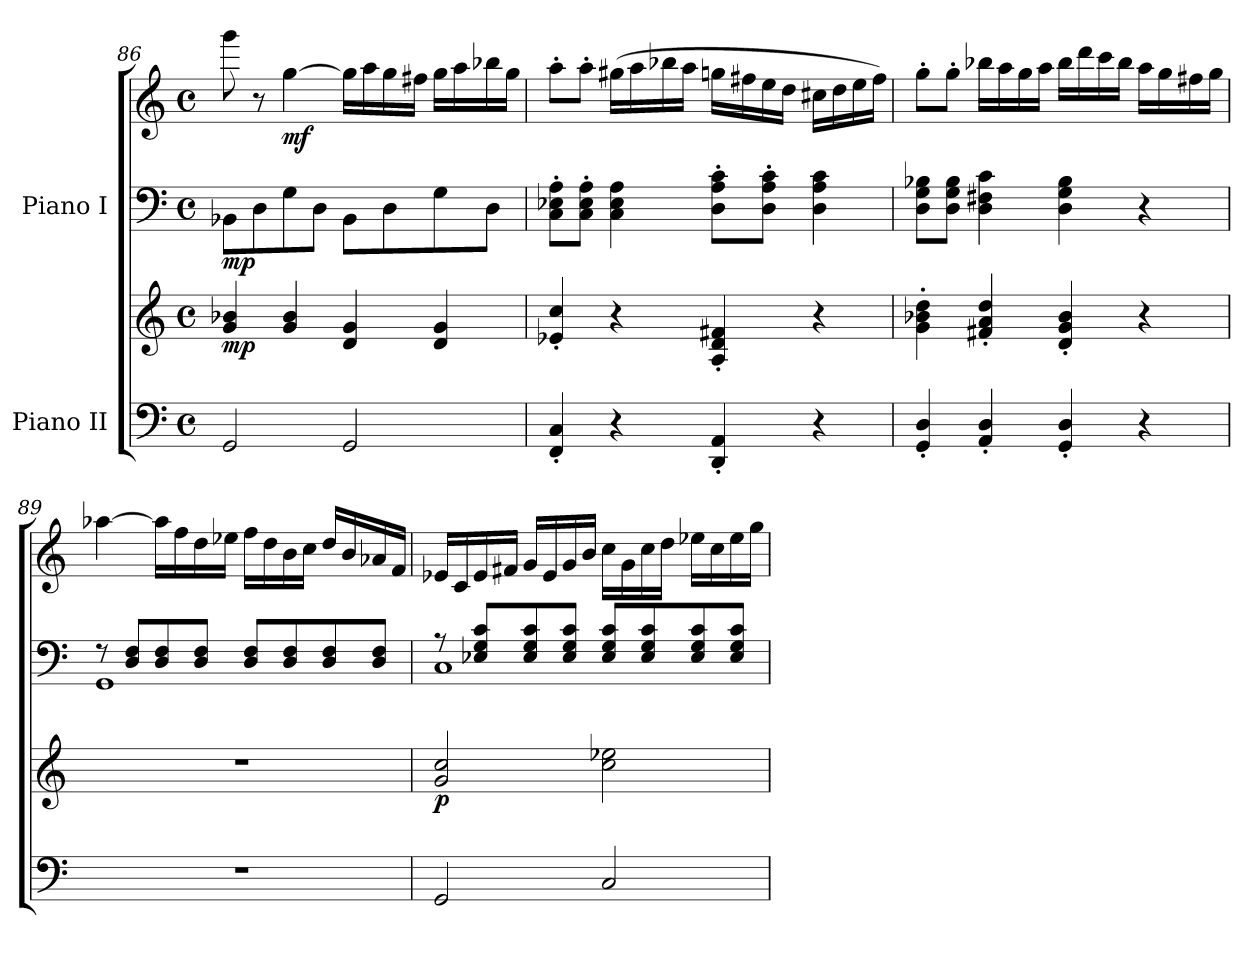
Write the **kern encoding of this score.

**kern	**kern	**dynam	**kern	**kern	**dynam
*part2	*part2	*part2	*part1	*part1	*part1
*staff4	*staff3	*staff3/4	*staff2	*staff1	*staff1/2
*I"Piano II	*	*	*I"Piano I	*	*
*clefF4	*clefG2	*	*clefF4	*clefG2	*
*k[]	*k[]	*	*k[]	*k[]	*
*M4/4	*M4/4	*	*M4/4	*M4/4	*
*met(c)	*met(c)	*	*met(c)	*met(c)	*
=86	=86	=86	=86	=86	=86
!	!	!LO:DY:b	!	!	!LO:DY:b=2
2GG/	4g/ 4b-X/	mp	8BB-X\L	8ggg\	mp
.	.	.	8D\	8r	.
!	!	!	!	!	!LO:DY:b
.	4g/ 4b-/	.	8G\	[4gg\	mf
.	.	.	8D\J	.	.
2GG/	4d/ 4g/	.	8BB-\L	16gg\LL]	.
.	.	.	.	16aa\	.
.	.	.	8D\	16gg\	.
.	.	.	.	16ff#X\JJ	.
.	4d/ 4g/	.	8G\	16gg\LL	.
.	.	.	.	16aa\	.
.	.	.	8D\J	16bb-X\	.
.	.	.	.	16gg\JJ	.
!!LO:LB:g=z
=87	=87	=87	=87	=87	=87
4FF/' 4C/'	4e-X/' 4cc/'	.	8C\' 8E-X\' 8A\'L	8aa'\L	.
.	.	.	8C\' 8E-\' 8A\'J	8aa'\J	.
4r	4r	.	4C\ 4E-\ 4A\	(>16gg#X\LL	.
.	.	.	.	16aa\	.
.	.	.	.	16bb-X\	.
.	.	.	.	16aa\JJ	.
4DD/' 4AA/'	4A/' 4d/' 4f#X/'	.	8D\' 8A\' 8c\'L	16ggn\LL	.
.	.	.	.	16ff#X\	.
.	.	.	8D\' 8A\' 8c\'J	16ee\	.
.	.	.	.	16dd\JJ	.
4r	4r	.	4D\ 4A\ 4c\	16cc#X\LL	.
.	.	.	.	16dd\	.
.	.	.	.	16ee\	.
.	.	.	.	16ff#\JJ)	.
=88	=88	=88	=88	=88	=88
4GG/' 4D/'	4g\' 4b-X\' 4dd\'	.	8D\ 8G\ 8B-X\L	8gg'\L	.
.	.	.	8D\ 8G\ 8B-\J	8gg'\J	.
4AA/' 4D/'	4f#X/' 4a/' 4dd/'	.	4D\ 4F#X\ 4c\	16bb-X\LL	.
.	.	.	.	16aa\	.
.	.	.	.	16gg\	.
.	.	.	.	16aa\JJ	.
4GG/' 4D/'	4d/' 4g/' 4b-/'	.	4D\ 4G\ 4B-\	16bb-\LL	.
.	.	.	.	16ddd\	.
.	.	.	.	16ccc\	.
.	.	.	.	16bb-\JJ	.
4r	4r	.	4r	16aa\LL	.
.	.	.	.	16gg\	.
.	.	.	.	16ff#X\	.
.	.	.	.	16gg\JJ	.
!!LO:LB:g=z
=89	=89	=89	=89	=89	=89
*	*	*	*^	*	*
1r	1r	.	8r	1GG	[4aa-X\	.
.	.	.	8D/ 8F/L	.	.	.
.	.	.	8D/ 8F/	.	16aa-\LL]	.
.	.	.	.	.	16ff\	.
.	.	.	8D/ 8F/J	.	16dd\	.
.	.	.	.	.	16ee-X\JJ	.
.	.	.	8D/ 8F/L	.	16ff\LL	.
.	.	.	.	.	16dd\	.
.	.	.	8D/ 8F/	.	16b\	.
.	.	.	.	.	16cc\JJ	.
.	.	.	8D/ 8F/	.	16dd/LL	.
.	.	.	.	.	16b/	.
.	.	.	8D/ 8F/J	.	16a-X/	.
.	.	.	.	.	16f/JJ	.
=90	=90	=90	=90	=90	=90	=90
!	!	!LO:DY:b	!	!	!	!
2GG/	2g/ 2cc/	p	8r	1C	16e-X/LL	.
.	.	.	.	.	16c/	.
.	.	.	8E-X/ 8G/ 8c/L	.	16e-/	.
.	.	.	.	.	16f#X/JJ	.
.	.	.	8E-/ 8G/ 8c/	.	16g/LL	.
.	.	.	.	.	16e-/	.
.	.	.	8E-/ 8G/ 8c/J	.	16g/	.
.	.	.	.	.	16b/JJ	.
2C/	2cc\ 2ee-X\	.	8E-/ 8G/ 8c/L	.	16cc\LL	.
.	.	.	.	.	16g\	.
.	.	.	8E-/ 8G/ 8c/	.	16cc\	.
.	.	.	.	.	16dd\JJ	.
.	.	.	8E-/ 8G/ 8c/	.	16ee-X\LL	.
.	.	.	.	.	16cc\	.
.	.	.	8E-/ 8G/ 8c/J	.	16ee-\	.
.	.	.	.	.	16gg\JJ	.
*	*	*	*v	*v	*	*
=	=	=	=	=	=
*-	*-	*-	*-	*-	*-
